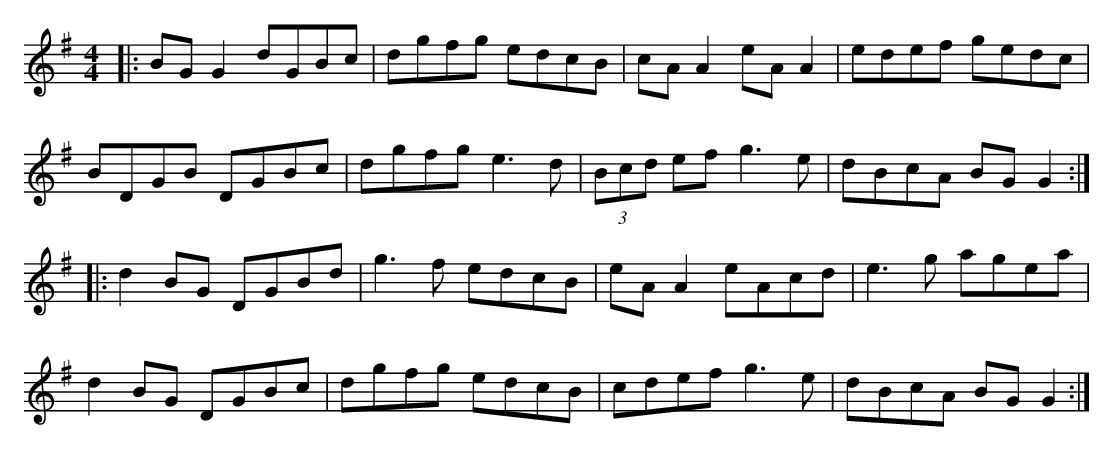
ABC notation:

X:1
M:4/4
K:G
|:BG G2 dGBc|dgfg edcB|cA A2 eA A2|edef gedc|
BDGB DGBc|dgfg e3d|(3Bcd ef g3e|dBcA BG G2:|
|:d2 BG DGBd|g3f edcB|eA A2 eAcd|e3g agea|
d2 BG DGBc|dgfg edcB|cdef g3e|dBcA BG G2:|
